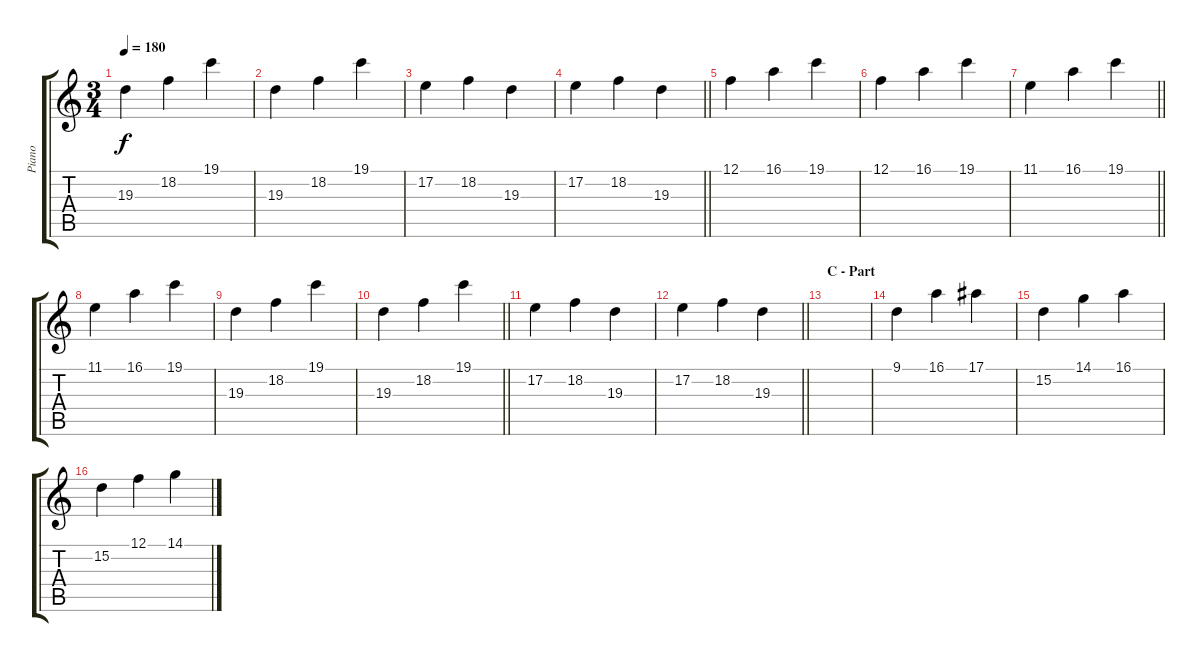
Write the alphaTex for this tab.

\track ("Piano" "Piano") {instrument brightacousticpiano}
\staff {score tabs}
\tuning (F4 B3 G3 D3 A2 E2) {hide}
\ts (3 4)
\tempo 180
\clef g2
\ks c
19.3.4{dy f} 18.2.4 19.1.4 |
19.3.4 18.2.4 19.1.4 |
17.2.4 18.2.4 19.3.4 |
\barLineRight lightlight
17.2.4 18.2.4 19.3.4 |
12.1.4 16.1.4 19.1.4 |
12.1.4 16.1.4 19.1.4 |
\barLineRight lightlight
11.1.4 16.1.4 19.1.4 |
11.1.4 16.1.4 19.1.4 |
19.3.4 18.2.4 19.1.4 |
\barLineRight lightlight
19.3.4 18.2.4 19.1.4 |
17.2.4 18.2.4 19.3.4 |
\barLineRight lightlight
17.2.4 18.2.4 19.3.4 |
\section ("" "C - Part")
|
9.1.4 16.1.4 17.1.4 |
15.2.4 14.1.4 16.1.4 |
15.2.4 12.1.4 14.1.4
